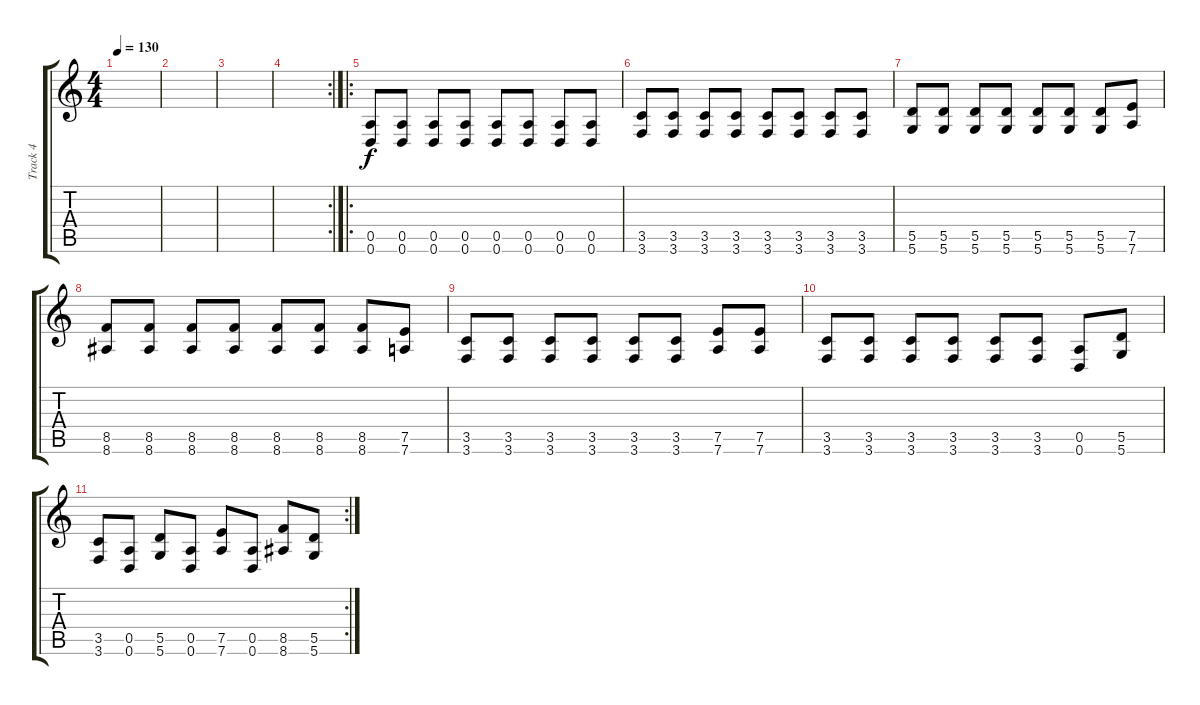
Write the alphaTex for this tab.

\track ("Track 4" "Track 4") {instrument distortionguitar}
\staff {score tabs}
\tuning (E4 B3 G3 D3 A2 D2) {hide}
\ts (4 4)
\tempo 130
\clef g2
\ks c
|
|
|
\rc 2
|
\ro
(0.5 0.6).8 (0.5 0.6).8 (0.5 0.6).8 (0.5 0.6).8 (0.5 0.6).8 (0.5 0.6).8 (0.5 0.6).8 (0.5 0.6).8 |
(3.5 3.6).8 (3.5 3.6).8 (3.5 3.6).8 (3.5 3.6).8 (3.5 3.6).8 (3.5 3.6).8 (3.5 3.6).8 (3.5 3.6).8 |
(5.5 5.6).8 (5.5 5.6).8 (5.5 5.6).8 (5.5 5.6).8 (5.5 5.6).8 (5.5 5.6).8 (5.5 5.6).8 (7.5 7.6).8 |
(8.5 8.6).8 (8.5 8.6).8 (8.5 8.6).8 (8.5 8.6).8 (8.5 8.6).8 (8.5 8.6).8 (8.5 8.6).8 (7.5 7.6).8 |
(3.5 3.6).8 (3.5 3.6).8 (3.5 3.6).8 (3.5 3.6).8 (3.5 3.6).8 (3.5 3.6).8 (7.5 7.6).8 (7.5 7.6).8 |
(3.5 3.6).8 (3.5 3.6).8 (3.5 3.6).8 (3.5 3.6).8 (3.5 3.6).8 (3.5 3.6).8 (0.5 0.6).8 (5.5 5.6).8 |
\rc 2
(3.5 3.6).8 (0.5 0.6).8 (5.5 5.6).8 (0.5 0.6).8 (7.5 7.6).8 (0.5 0.6).8 (8.5 8.6).8 (5.5 5.6).8
